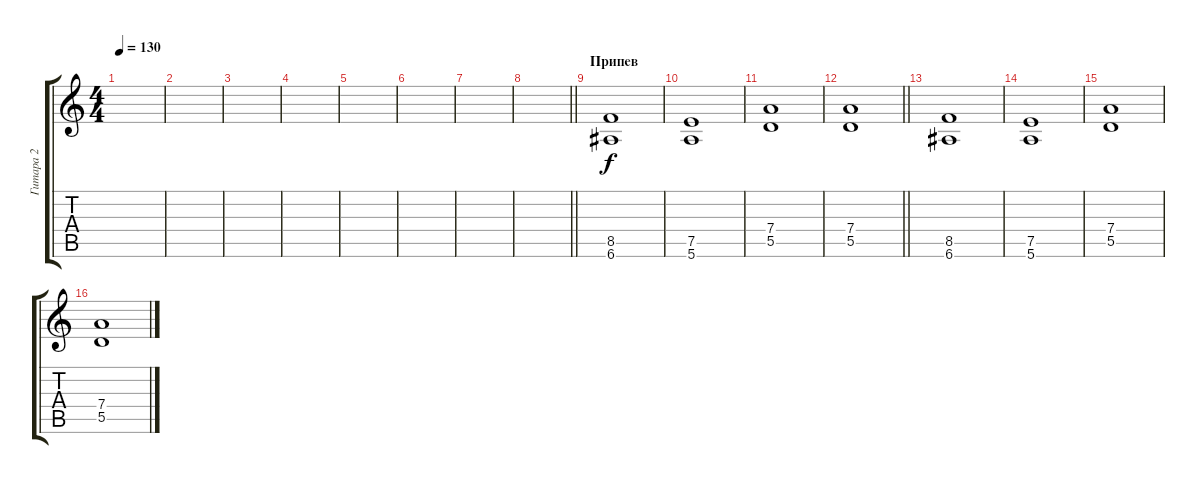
\track ("Гитара 2" "Гитара 2") {instrument distortionguitar}
\staff {score tabs}
\tuning (E4 B3 G3 D3 A2 E2) {hide}
\ts (4 4)
\tempo 130
\clef g2
\ks c
|
|
|
|
|
|
|
\barLineRight lightlight
|
\section ("" "Припев")
(8.5 6.6).1 |
(7.5 5.6).1 |
(7.4 5.5).1 |
\barLineRight lightlight
(7.4 5.5).1 |
(8.5 6.6).1 |
(7.5 5.6).1 |
(7.4 5.5).1 |
(7.4 5.5).1
